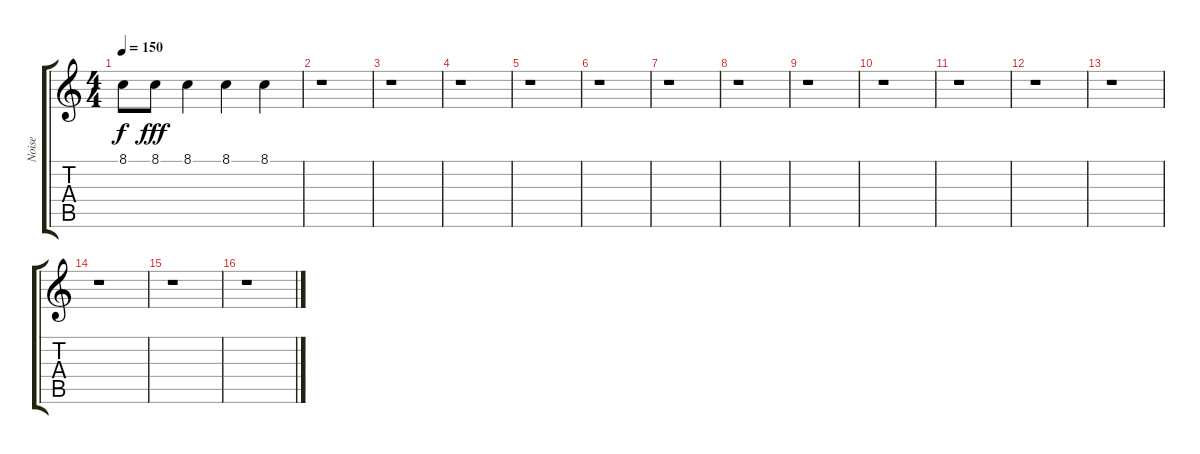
\track ("Noise" "Noise") {instrument oboe}
\staff {score tabs}
\tuning (E4 B3 G3 D3 A2 E2) {hide}
\ts (4 4)
\tempo 150
\clef g2
\ks c
8.1{t}.8{dy f} 8.1.8{dy fff} 8.1.4 8.1.4 8.1.4 |
r.1 |
r.1 |
r.1 |
r.1 |
r.1 |
r.1 |
r.1 |
r.1 |
r.1 |
r.1 |
r.1 |
r.1 |
r.1 |
r.1 |
r.1
